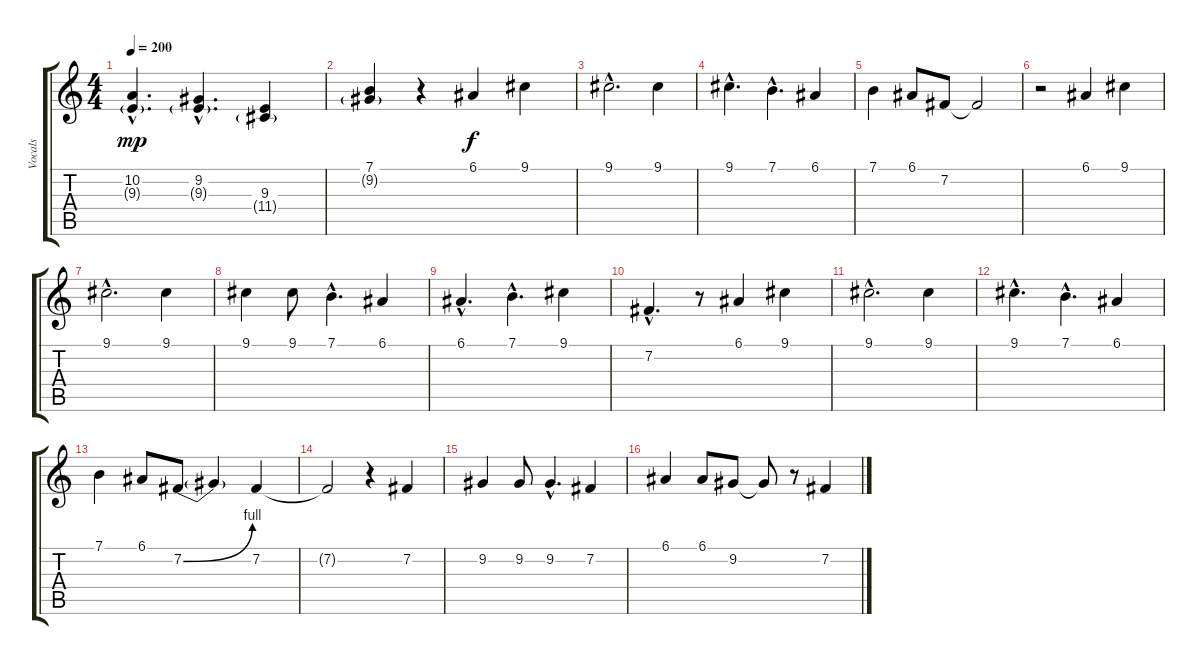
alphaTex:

\track ("Vocals" "Vocals") {instrument lead2sawtooth}
\staff {score tabs}
\tuning (E4 B3 G3 D3 A2 E2) {hide}
\ts (4 4)
\tempo 200
\clef g2
\ks c
(10.2{hac} 9.3{g hac}).4{d dy mp} (9.2{hac} 9.3{g hac}).4{d} (9.3 11.4{g}).4 |
(7.1 9.2{g}).4 r.4 6.1.4{dy f} 9.1.4 |
\section ("" "")
9.1{hac}.2{d} 9.1.4 |
9.1{hac}.4{d} 7.1{hac}.4{d} 6.1.4 |
7.1.4 6.1.8 7.2.8 7.2{t}.2 |
r.2 6.1.4 9.1.4 |
9.1{hac}.2{d} 9.1.4 |
9.1.4 9.1.8 7.1{hac}.4{d} 6.1.4 |
6.1{hac}.4{d} 7.1{hac}.4{d} 9.1.4 |
7.2{hac}.4{d} r.8 6.1.4 9.1.4 |
9.1{hac}.2{d} 9.1.4 |
9.1{hac}.4{d} 7.1{hac}.4{d} 6.1.4 |
7.1.4 6.1.8 7.2{be (bend 0 0 60 4)}.8 7.2{t}.4 7.2.4 |
7.2{t}.2 r.4 7.2.4 |
\section ("" "")
9.2.4 9.2.8 9.2{hac}.4{d} 7.2.4 |
6.1.4 6.1.8 9.2.8 9.2{t}.8 r.8 7.2.4
